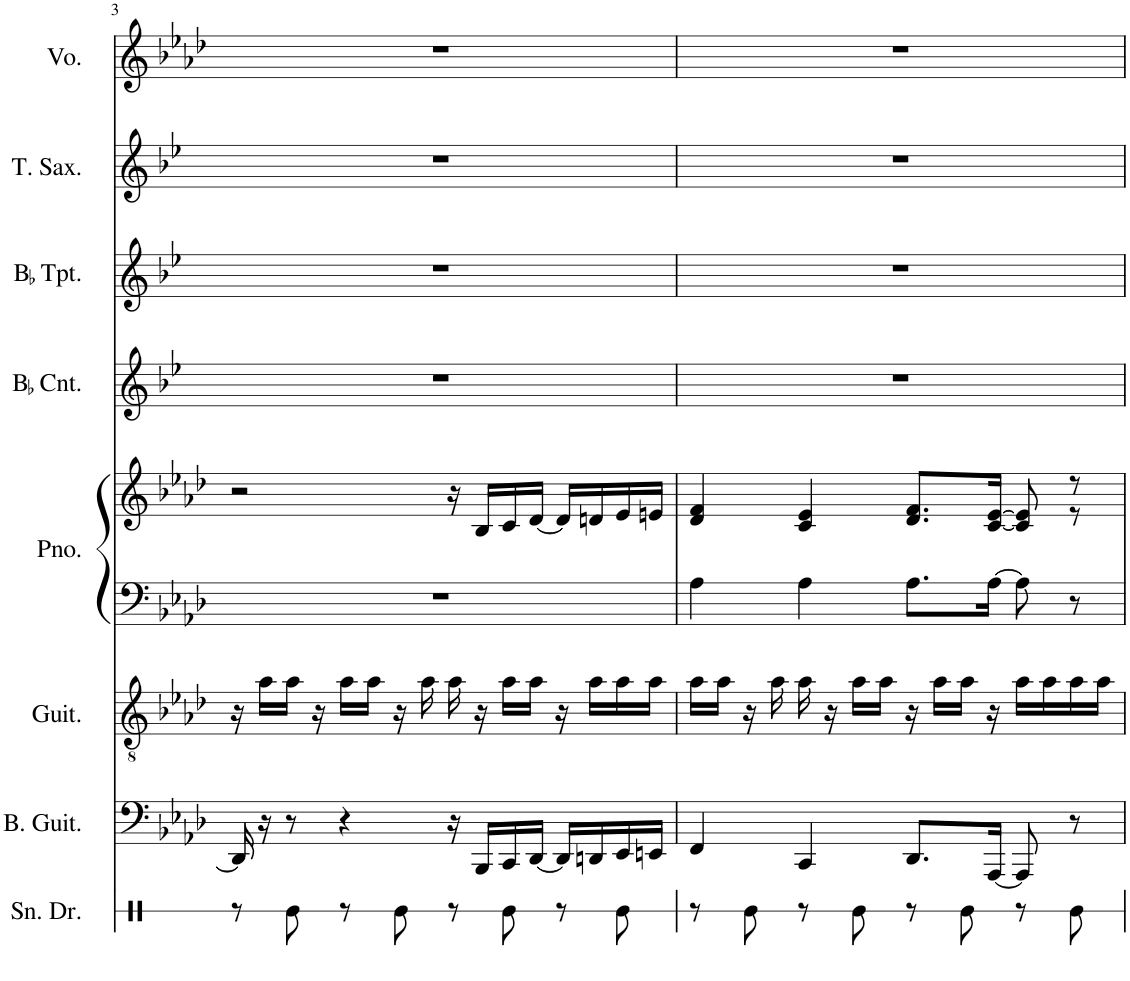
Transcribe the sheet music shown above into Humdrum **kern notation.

**kern	**kern	**kern	**kern	**kern	**kern	**kern	**kern	**kern
*part8	*part7	*part6	*part5	*part5	*part4	*part3	*part2	*part1
*staff9	*staff8	*staff7	*staff6	*staff5	*staff4	*staff3	*staff2	*staff1
*I"Snare Drum	*I"Bass Guitar	*I"Guitar	*I"Piano	*	*I"BaccidentalFlat Cornet	*I"BaccidentalFlat Trumpet	*I"Tenor Saxophone	*I"Vocal
*I'Sn. Dr.	*I'B. Guit.	*I'Guit.	*I'Pno.	*	*I'BaccidentalFlat Cnt.	*I'BaccidentalFlat Tpt.	*I'T. Sax.	*I'Vo.
!!LO:PB:g=z
*clefX	*clefF4	*clefGv2	*clefF4	*clefG2	*clefG2	*clefG2	*clefG2	*clefG2
*	*	*	*	*	*Trd1c2	*Trd1c2	*Trd8c14	*
*k[]	*k[b-e-a-d-]	*k[b-e-a-d-]	*k[b-e-a-d-]	*k[b-e-a-d-]	*k[b-e-]	*k[b-e-]	*k[b-e-]	*k[b-e-a-d-]
*M4/4	*M4/4	*M4/4	*M4/4	*M4/4	*M4/4	*M4/4	*M4/4	*M4/4
=3	=3	=3	=3	=3	=3	=3	=3	=3
8r	16DD-/]	16r	1r	2r	1r	1r	1r	1r
.	16r	16a-\LL	.	.	.	.	.	.
8Re\	8r	16a-\JJ	.	.	.	.	.	.
.	.	16r	.	.	.	.	.	.
8r	4r	16a-\LL	.	.	.	.	.	.
.	.	16a-\JJ	.	.	.	.	.	.
8Re\	.	16r	.	.	.	.	.	.
.	.	16a-\	.	.	.	.	.	.
8r	16r	16a-\	.	16r	.	.	.	.
.	16BBB-/LL	16r	.	16B-/LL	.	.	.	.
8Re\	16CC/	16a-\LL	.	16c/	.	.	.	.
.	[16DD-/JJ	16a-\JJ	.	[16d-/JJ	.	.	.	.
8r	16DD-/LL]	16r	.	16d-/LL]	.	.	.	.
.	16DDn/	16a-\LL	.	16dn/	.	.	.	.
8Re\	16EE-/	16a-\	.	16e-/	.	.	.	.
.	16EEn/JJ	16a-\JJ	.	16en/JJ	.	.	.	.
=4	=4	=4	=4	=4	=4	=4	=4	=4
*	*	*	*	*^	*	*	*	*
8r	4FF/	16a-\LL	4A-\	4d-/ 4f/	2..ryy	1r	1r	1r	1r
.	.	16a-\JJ	.	.	.	.	.	.	.
8Re\	.	16r	.	.	.	.	.	.	.
.	.	16a-\	.	.	.	.	.	.	.
8r	4CC/	16a-\	4A-\	4c/ 4e-/	.	.	.	.	.
.	.	16r	.	.	.	.	.	.	.
8Re\	.	16a-\LL	.	.	.	.	.	.	.
.	.	16a-\JJ	.	.	.	.	.	.	.
8r	8.DD-/L	16r	8.A-\L	8.d-/ 8.f/L	.	.	.	.	.
.	.	16a-\LL	.	.	.	.	.	.	.
8Re\	.	16a-\JJ	.	.	.	.	.	.	.
.	[16AAA-/Jk	16r	[16A-\Jk	[16c/ [16e-/Jk	.	.	.	.	.
8r	8AAA-/]	16a-\LL	8A-\]	8c/] 8e-/]	.	.	.	.	.
.	.	16a-\	.	.	.	.	.	.	.
8Re\	8r	16a-\	8r	8r	8r	.	.	.	.
.	.	16a-\JJ	.	.	.	.	.	.	.
*	*	*	*	*v	*v	*	*	*	*
=	=	=	=	=	=	=	=	=
*-	*-	*-	*-	*-	*-	*-	*-	*-
